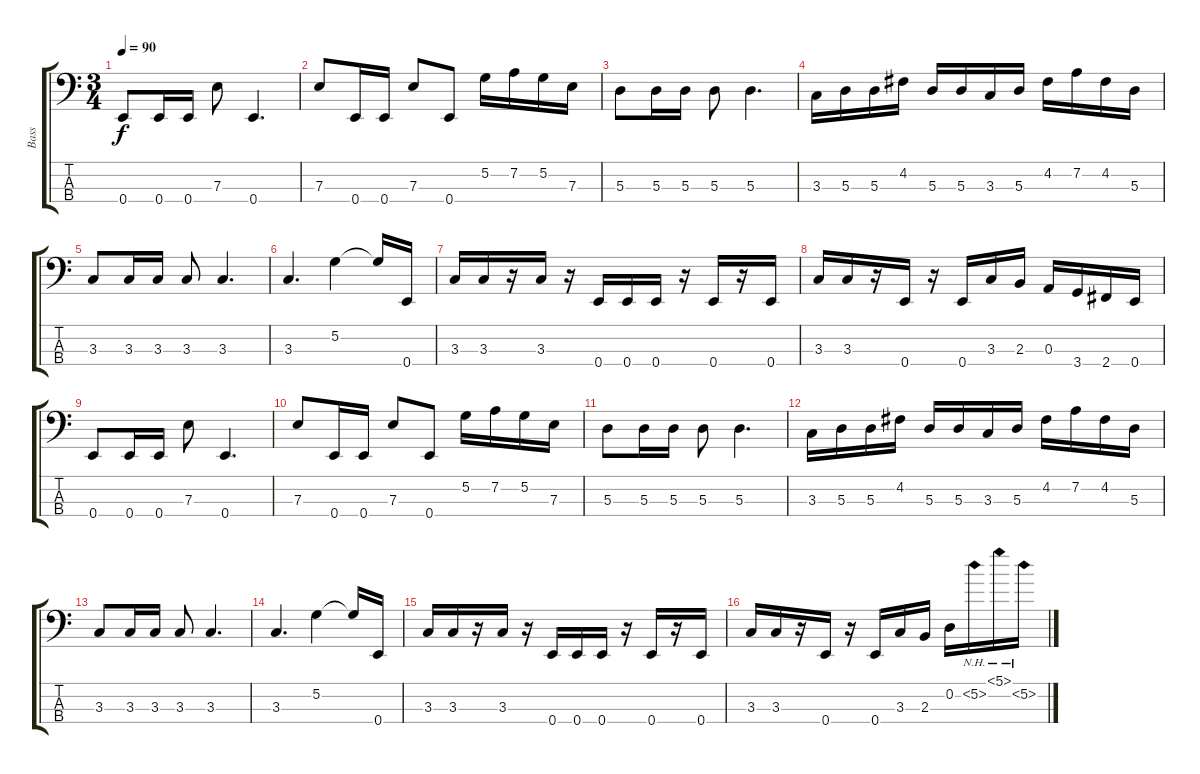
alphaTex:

\track ("Bass" "Bass") {instrument electricbassfinger}
\staff {score tabs}
\tuning (G2 D2 A1 E1) {hide}
\ts (3 4)
\tempo 90
\clef f4
\ks c
0.4.8{dy f} 0.4.16 0.4.16 7.3.8 0.4.4{d} |
7.3.8 0.4.16 0.4.16 7.3.8 0.4.8 5.2.16 7.2.16 5.2.16 7.3.16 |
5.3.8 5.3.16 5.3.16 5.3.8 5.3.4{d} |
3.3.16 5.3.16 5.3.16 4.2.16 5.3.16 5.3.16 3.3.16 5.3.16 4.2.16 7.2.16 4.2.16 5.3.16 |
3.3.8 3.3.16 3.3.16 3.3.8 3.3.4{d} |
3.3.4{d} 5.2.4 5.2{t}.16 0.4.16 |
3.3.16 3.3.16 r.16 3.3.16 r.16 0.4.16 0.4.16 0.4.16 r.16 0.4.16 r.16 0.4.16 |
3.3.16 3.3.16 r.16 0.4.16 r.16 0.4.16 3.3.16 2.3.16 0.3.16 3.4.16 2.4.16 0.4.16 |
0.4.8 0.4.16 0.4.16 7.3.8 0.4.4{d} |
7.3.8 0.4.16 0.4.16 7.3.8 0.4.8 5.2.16 7.2.16 5.2.16 7.3.16 |
5.3.8 5.3.16 5.3.16 5.3.8 5.3.4{d} |
3.3.16 5.3.16 5.3.16 4.2.16 5.3.16 5.3.16 3.3.16 5.3.16 4.2.16 7.2.16 4.2.16 5.3.16 |
3.3.8 3.3.16 3.3.16 3.3.8 3.3.4{d} |
3.3.4{d} 5.2.4 5.2{t}.16 0.4.16 |
3.3.16 3.3.16 r.16 3.3.16 r.16 0.4.16 0.4.16 0.4.16 r.16 0.4.16 r.16 0.4.16 |
3.3.16 3.3.16 r.16 0.4.16 r.16 0.4.16 3.3.16 2.3.16 0.2.16 5.2{nh}.16 5.1{nh}.16 5.2{nh}.16
